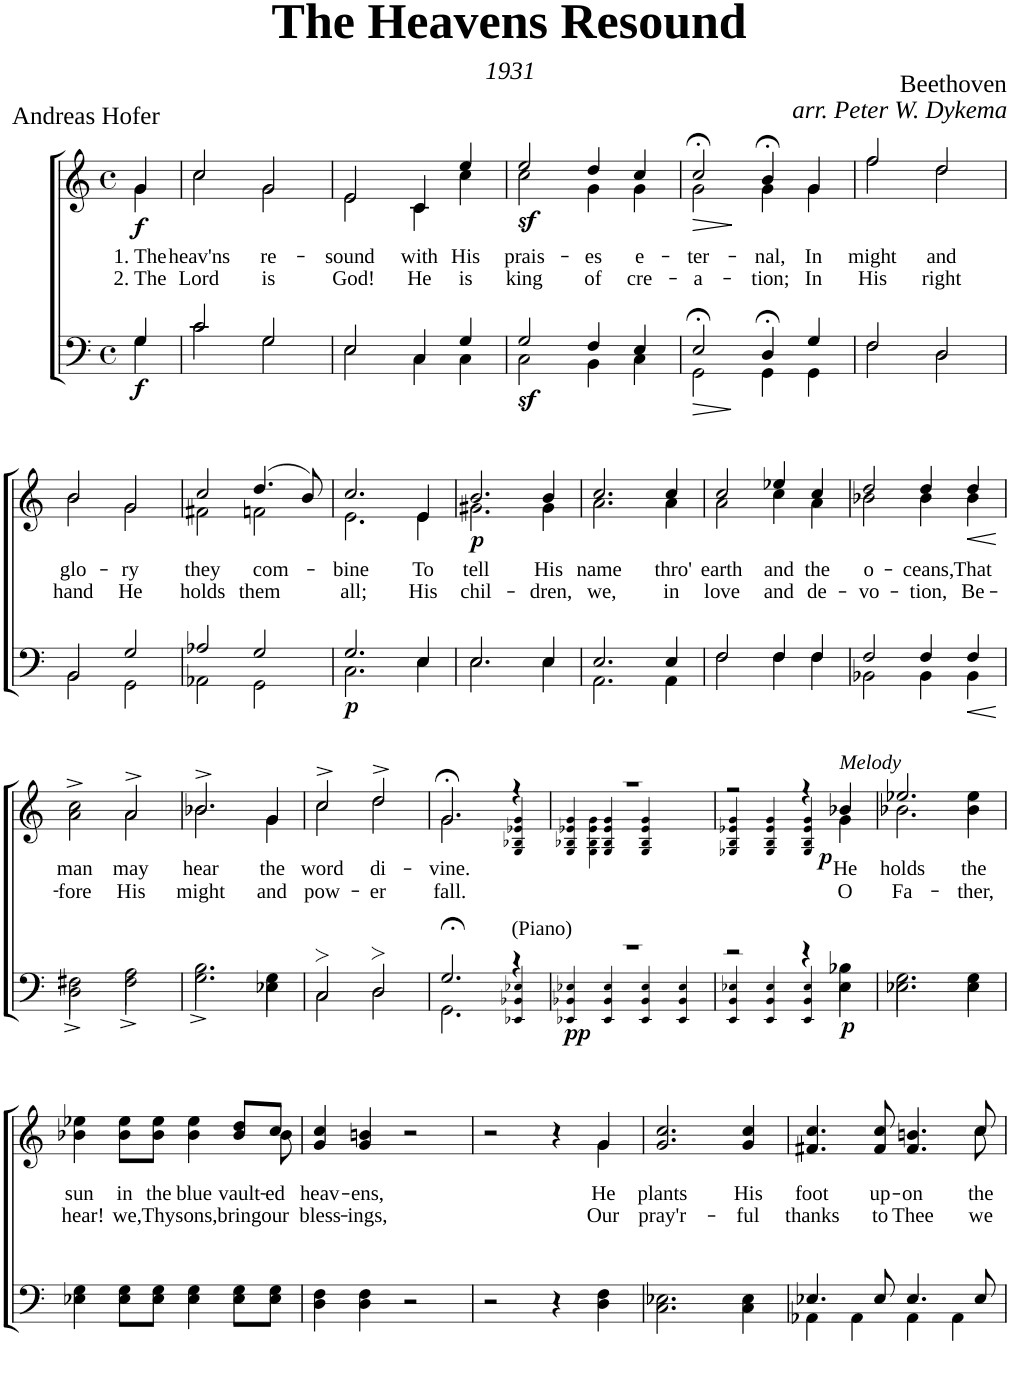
**kern	**dynam	**kern	**text	**text	**dynam
*part2	*part2	*part1	*part1	*part1	*part1
*staff2	*staff2	*staff1	*staff1	*staff1	*staff1
*I"Piano	*	*I"Piano	*	*	*
*I'Pno	*	*I'Pno	*	*	*
*clefF4	*	*clefG2	*	*	*
*k[]	*	*k[]	*	*	*
*M4/4	*	*M4/4	*	*	*
*met(c)	*	*met(c)	*	*	*
=1	=1	=1	=1	=1	=1
*^	*	*	*	*	*
!	!	!LO:DY:b	!	!LO:LY:b	!LO:LY:b	!LO:DY:b
*	*	*	*^	*	*	*
4G/	4G\	f	4g/	4g\	1. The	2. The	f
=2	=2	=2	=2	=2	=2	=2	=2
!	!	!	!	!	!LO:LY:b	!LO:LY:b	!
2c/	2c\	.	2cc/	2cc\	heav'ns	Lord	.
!	!	!	!	!	!LO:LY:b	!LO:LY:b	!
2G/	2G\	.	2g/	2g\	re-	is	.
=3	=3	=3	=3	=3	=3	=3	=3
!	!	!	!	!	!LO:LY:b	!LO:LY:b	!
2E/	2E\	.	2e/	2e\	-sound	God!	.
!	!	!	!	!	!LO:LY:b	!LO:LY:b	!
4C/	4C\	.	4c/	4c\	with	He	.
!	!	!	!	!	!LO:LY:b	!LO:LY:b	!
4G/	4C\	.	4ee/	4cc\	His	is	.
=4	=4	=4	=4	=4	=4	=4	=4
!	!	!LO:DY:b	!	!	!LO:LY:b	!LO:LY:b	!LO:DY:b
2G/	2C\	sf	2ee/	2cc\	prais-	king	sf
!	!	!	!	!	!LO:LY:b	!LO:LY:b	!
4F/	4BB\	.	4dd/	4g\	-es	of	.
!	!	!	!	!	!LO:LY:b	!LO:LY:b	!
4E/	4C\	.	4cc/	4g\	e-	cre-	.
=5	=5	=5	=5	=5	=5	=5	=5
!	!	!LO:HP:b	!	!	!LO:LY:b	!LO:LY:b	!LO:HP:b
2E;</	2GG\	>	2cc;</	2g\	-ter-	-a-	>
!	!	!	!	!	!LO:LY:b	!LO:LY:b	!
4D;</	4GG\	]	4b;</	4g\	-nal,	-tion;	]
!	!	!	!	!	!LO:LY:b	!LO:LY:b	!
4G/	4GG\	.	4g/	4g\	In	In	.
=6	=6	=6	=6	=6	=6	=6	=6
!	!	!	!	!	!LO:LY:b	!LO:LY:b	!
2F/	2F\	.	2ff/	2ff\	might	His	.
!	!	!	!	!	!LO:LY:b	!LO:LY:b	!
2D/	2D\	.	2dd/	2dd\	and	right	.
!!LO:LB:g=z	!!
=7	=7	=7	=7	=7	=7	=7	=7
!	!	!	!	!	!LO:LY:b	!LO:LY:b	!
2BB/	2BB\	.	2b/	2b\	glo-	hand	.
!	!	!	!	!	!LO:LY:b	!LO:LY:b	!
2G/	2GG\	.	2g/	2g\	-ry	He	.
=8	=8	=8	=8	=8	=8	=8	=8
!	!	!	!	!	!LO:LY:b	!LO:LY:b	!
2A-X/	2AA-X\	.	2cc/	2f#X\	they	holds	.
!	!	!	!	!	!LO:LY:b	!LO:LY:b	!
2G/	2GG\	.	(4.dd/	2fn\	com-	them	.
.	.	.	8b/)	.	.	.	.
=9	=9	=9	=9	=9	=9	=9	=9
!	!	!LO:DY:b	!	!	!LO:LY:b	!LO:LY:b	!
2.G/	2.C\	p	2.cc/	2.e\	-bine	all;	.
!	!	!	!	!	!LO:LY:b	!LO:LY:b	!
4E/	4E\	.	4e/	4e\	To	His	.
=10	=10	=10	=10	=10	=10	=10	=10
!	!	!	!	!	!LO:LY:b	!LO:LY:b	!LO:DY:b
2.E/	2.E\	.	2.b/	2.g#X\	tell	chil-	p
!	!	!	!	!	!LO:LY:b	!LO:LY:b	!
4E/	4E\	.	4b/	4g#\	His	-dren,	.
=11	=11	=11	=11	=11	=11	=11	=11
!	!	!	!	!	!LO:LY:b	!LO:LY:b	!
2.E/	2.AA\	.	2.cc/	2.a\	name	we,	.
!	!	!	!	!	!LO:LY:b	!LO:LY:b	!
4E/	4AA\	.	4cc/	4a\	thro'	in	.
=12	=12	=12	=12	=12	=12	=12	=12
!	!	!	!	!	!LO:LY:b	!LO:LY:b	!
2F/	2F\	.	2cc/	2a\	earth	love	.
!	!	!	!	!	!LO:LY:b	!LO:LY:b	!
4F/	4F\	.	4ee-X/	4cc\	and	and	.
!	!	!	!	!	!LO:LY:b	!LO:LY:b	!
4F/	4F\	.	4cc/	4a\	the	de-	.
=13	=13	=13	=13	=13	=13	=13	=13
!	!	!	!	!	!LO:LY:b	!LO:LY:b	!
2F/	2BB-X\	.	2dd/	2b-X\	o-	-vo-	.
!	!	!	!	!	!LO:LY:b	!LO:LY:b	!
4F/	4BB-\	.	4dd/	4b-\	-ceans,	-tion,	.
!	!	!LO:HP:b	!	!	!LO:LY:b	!LO:LY:b	!LO:HP:b
4F/	4BB-\	<	4dd/	4b-\	That	Be-	<
*v	*v	*	*	*	*	*	*
*	*	*v	*v	*	*	*
.	[	.	.	.	[
!!LO:LB:g=z
=14	=14	=14	=14	=14	=14
*^	*	*	*	*	*
!	!	!	!	!LO:LY:b	!LO:LY:b	!
*	*	*	*^	*	*	*
2F#X^\	2D\	.	2a\^> 2cc\^>	2ryy	man	-fore	.
!	!	!	!	!	!LO:LY:b	!LO:LY:b	!
2A^\	2F#\	.	2a^/	2a\	may	His	.
=15	=15	=15	=15	=15	=15	=15	=15
!	!	!	!	!	!LO:LY:b	!LO:LY:b	!
2.B^\	2.G\	.	2.b-X^/	2.b-\	hear	might	.
!	!	!	!	!	!LO:LY:b	!LO:LY:b	!
4G\	4E-X\	.	4g/	4g\	the	and	.
=16	=16	=16	=16	=16	=16	=16	=16
!	!	!	!	!	!LO:LY:b	!LO:LY:b	!
2C>/	2C\	.	2cc^/	2cc\	word	pow-	.
!	!	!	!	!	!LO:LY:b	!LO:LY:b	!
2D>/	2D\	.	2dd^/	2dd\	di-	-er	.
=17	=17	=17	=17	=17	=17	=17	=17
!	!	!	!	!	!LO:LY:b	!LO:LY:b	!
2.G;</	2.GG\	.	2.g;</	2.g\	-vine.	fall.	.
!LO:TX:a:t=(Piano)	!	!	!	!	!	!	!
4r	4EE-X!/ 4BB-X!/ 4E-X!/	.	4r	4G!/ 4B-X!/ 4e-X!/ 4g!/	.	.	.
=18	=18	=18	=18	=18	=18	=18	=18
!	!	!LO:DY:b	!	!	!	!	!
1r	4EE-X!/ 4BB-X!/ 4E-X!/	pp	1r	4G!/ 4B-X!/ 4e-X!/ 4g!/	.	.	.
.	.	.	.	4qG\ 4qB-\ 4qe-\ 4qg\	.	.	.
.	4EE-!/ 4BB-!/ 4E-!/	.	.	4G!/ 4B-!/ 4e-!/ 4g!/	.	.	.
.	4EE-!/ 4BB-!/ 4E-!/	.	.	4G!/ 4B-!/ 4e-!/ 4g!/	.	.	.
.	4EE-!/ 4BB-!/ 4E-!/	.	.	4ryy	.	.	.
=19	=19	=19	=19	=19	=19	=19	=19
2r	4EE!/ 4BB!/ 4E-X!/	.	2r	4G-X!/ 4B!/ 4e-X!/ 4g!/	.	.	.
.	4EE!/ 4BB!/ 4E-!/	.	.	4G-!/ 4B!/ 4e-!/ 4g!/	.	.	.
!	!	!	!	!	!	!	!LO:DY:b
4r	4EE!/ 4BB!/ 4E-!/	.	4r	4G-!/ 4B!/ 4e-!/ 4g!/	.	.	p
!	!	!	!LO:TX:a:i:t=Melody	!	!	!	!
!	!	!LO:DY:b	!	!	!LO:LY:b	!LO:LY:b	!
4B-X\	4E-\	p	4b-X/	4g\	He	O	.
=20	=20	=20	=20	=20	=20	=20	=20
!	!	!	!	!	!LO:LY:b	!LO:LY:b	!
2.G\	2.E-X\	.	2.ee-X/	2.b-X\	holds	Fa-	.
!	!	!	!	!	!LO:LY:b	!LO:LY:b	!
4G\	4E-\	.	4ee-\	4b-\	the	-ther,	.
!!LO:LB:g=z	!!
=21	=21	=21	=21	=21	=21	=21	=21
!	!	!	!	!	!LO:LY:b	!LO:LY:b	!
*v	*v	*	*	*	*	*	*
4E-X\ 4G\	.	4b-X\ 4ee-X\	2..ryy	sun	hear!	.
!	!	!	!	!LO:LY:b	!LO:LY:b	!
8E-\ 8G\L	.	8b-\ 8ee-\L	.	in	we,	.
!	!	!	!	!LO:LY:b	!LO:LY:b	!
8E-\ 8G\J	.	8b-\ 8ee-\J	.	the	Thy	.
!	!	!	!	!LO:LY:b	!LO:LY:b	!
4E-\ 4G\	.	4b-\ 4ee-\	.	blue	sons,	.
!	!	!	!	!LO:LY:b	!LO:LY:b	!
8E-\ 8G\L	.	8b-/ 8dd/L	.	vault-	bring	.
!	!	!	!	!LO:LY:b	!LO:LY:b	!
8E-\ 8G\J	.	8cc/J	8b-\	-ed	our	.
=22	=22	=22	=22	=22	=22	=22
!	!	!	!	!LO:LY:b	!LO:LY:b	!
*	*	*v	*v	*	*	*
4D\ 4F\	.	4g/ 4cc/	heav-	bless-	.
!	!	!	!LO:LY:b	!LO:LY:b	!
4D\ 4F\	.	4g/ 4bn/	-ens,	-ings,	.
2r	.	2r	.	.	.
=23	=23	=23	=23	=23	=23
*	*	*^	*	*	*
2r	.	2r	2.ryy	.	.	.
4r	.	4r	.	.	.	.
!	!	!	!	!LO:LY:b	!LO:LY:b	!
4D\ 4F\	.	4g/	4g\	He	Our	.
=24	=24	=24	=24	=24	=24	=24
!	!	!	!	!LO:LY:b	!LO:LY:b	!
*	*	*v	*v	*	*	*
2.C\ 2.E-X\	.	2.g/ 2.cc/	plants	pray'r-	.
!	!	!	!LO:LY:b	!LO:LY:b	!
4C\ 4E-\	.	4g/ 4cc/	His	-ful	.
=25	=25	=25	=25	=25	=25
*^	*	*	*	*	*
!	!	!	!	!LO:LY:b	!LO:LY:b	!
*	*	*	*^	*	*	*
4.E-X/	4AA-X\	.	4.f#X/ 4.cc/	2..ryy	foot	thanks	.
.	4AA-\	.	.	.	.	.	.
!	!	!	!	!	!LO:LY:b	!LO:LY:b	!
8E-/	.	.	8f#/ 8cc/	.	up-	to	.
!	!	!	!	!	!LO:LY:b	!LO:LY:b	!
4.E-/	4AA-\	.	4.f#/ 4.bn/	.	-on	Thee	.
.	4AA-\	.	.	.	.	.	.
!	!	!	!	!	!LO:LY:b	!LO:LY:b	!
8E-/	.	.	8cc/	8cc\	the	we	.
*v	*v	*	*	*	*	*	*
*	*	*v	*v	*	*	*
=	=	=	=	=	=
*-	*-	*-	*-	*-	*-
